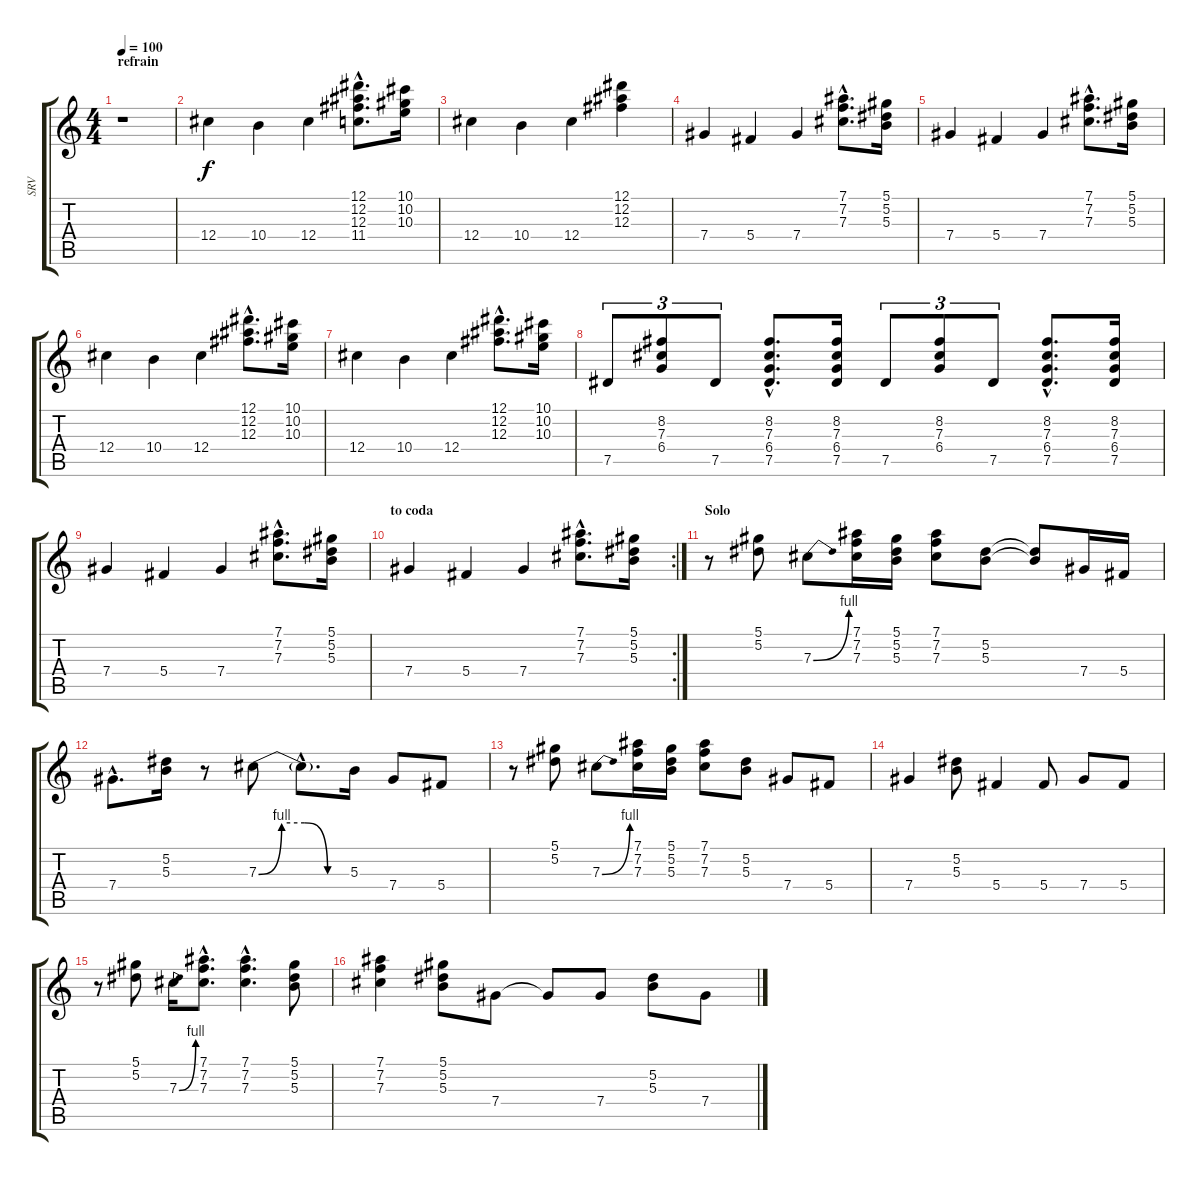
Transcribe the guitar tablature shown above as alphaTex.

\track ("SRV" "SRV") {instrument electricguitarclean}
\staff {score tabs}
\tuning (Eb4 Bb3 Gb3 Db3 Ab2 Eb2) {hide}
\ts (4 4)
\section ("" "refrain")
\tempo 100
\clef g2
\ks c
r.1{dy f} |
12.4.4 10.4.4 12.4.4 (12.1{hac} 12.2{hac} 12.3{hac} 11.4{hac}).8{d} (10.1 10.2 10.3).16 |
12.4.4 10.4.4 12.4.4 (12.1 12.2 12.3).4 |
7.4.4 5.4.4 7.4.4 (7.1{hac} 7.2{hac} 7.3{hac}).8{d} (5.1 5.2 5.3).16 |
7.4.4 5.4.4 7.4.4 (7.1{hac} 7.2{hac} 7.3{hac}).8{d} (5.1 5.2 5.3).16 |
12.4.4 10.4.4 12.4.4 (12.1{hac} 12.2{hac} 12.3{hac}).8{d} (10.1 10.2 10.3).16 |
12.4.4 10.4.4 12.4.4 (12.1{hac} 12.2{hac} 12.3{hac}).8{d} (10.1 10.2 10.3).16 |
7.5.8{tu (3 2)} (8.2 7.3 6.4).8{tu (3 2)} 7.5.8{tu (3 2)} (8.2{hac} 7.3{hac} 6.4{hac} 7.5{hac}).8{d} (8.2 7.3 6.4 7.5).16 7.5.8{tu (3 2)} (8.2 7.3 6.4).8{tu (3 2)} 7.5.8{tu (3 2)} (8.2{hac} 7.3{hac} 6.4{hac} 7.5{hac}).8{d} (8.2 7.3 6.4 7.5).16 |
7.4.4 5.4.4 7.4.4 (7.1{hac} 7.2{hac} 7.3{hac}).8{d} (5.1 5.2 5.3).16 |
\rc 2
\section ("" "to coda")
7.4.4 5.4.4 7.4.4 (7.1{hac} 7.2{hac} 7.3{hac}).8{d} (5.1 5.2 5.3).16 |
\section ("" "Solo")
r.8 (5.1 5.2).8 7.3{be (bend 0 0 60 4)}.8 (7.1 7.2 7.3).16 (5.1 5.2 5.3).16 (7.1 7.2 7.3).8 (5.2 5.3).8 (5.2{t} 5.3{t}).8 7.4.16 5.4.16 |
7.4{hac}.8{d} (5.2 5.3).16 r.8 7.3{be (custom 0 0 15 4 30 4 45 0 60 0)}.8 7.3{hac t}.8{d} 5.3.16 7.4.8 5.4.8 |
r.8 (5.1 5.2).8 7.3{be (bend 0 0 60 4)}.8 (7.1 7.2 7.3).16 (5.1 5.2 5.3).16 (7.1 7.2 7.3).8 (5.2 5.3).8 7.4.8 5.4.8 |
7.4.4 (5.2 5.3).8 5.4.4 5.4.8 7.4.8 5.4.8 |
r.8 (5.1 5.2).8 7.3{be (bend 0 0 60 4)}.16 (7.1{hac} 7.2{hac} 7.3{hac}).8{d} (7.1{hac} 7.2{hac} 7.3{hac}).4{d} (5.1 5.2 5.3).8 |
(7.1 7.2 7.3).4 (5.1 5.2 5.3).8 7.4.8 7.4{t}.8 7.4.8 (5.2 5.3).8 7.4.8
